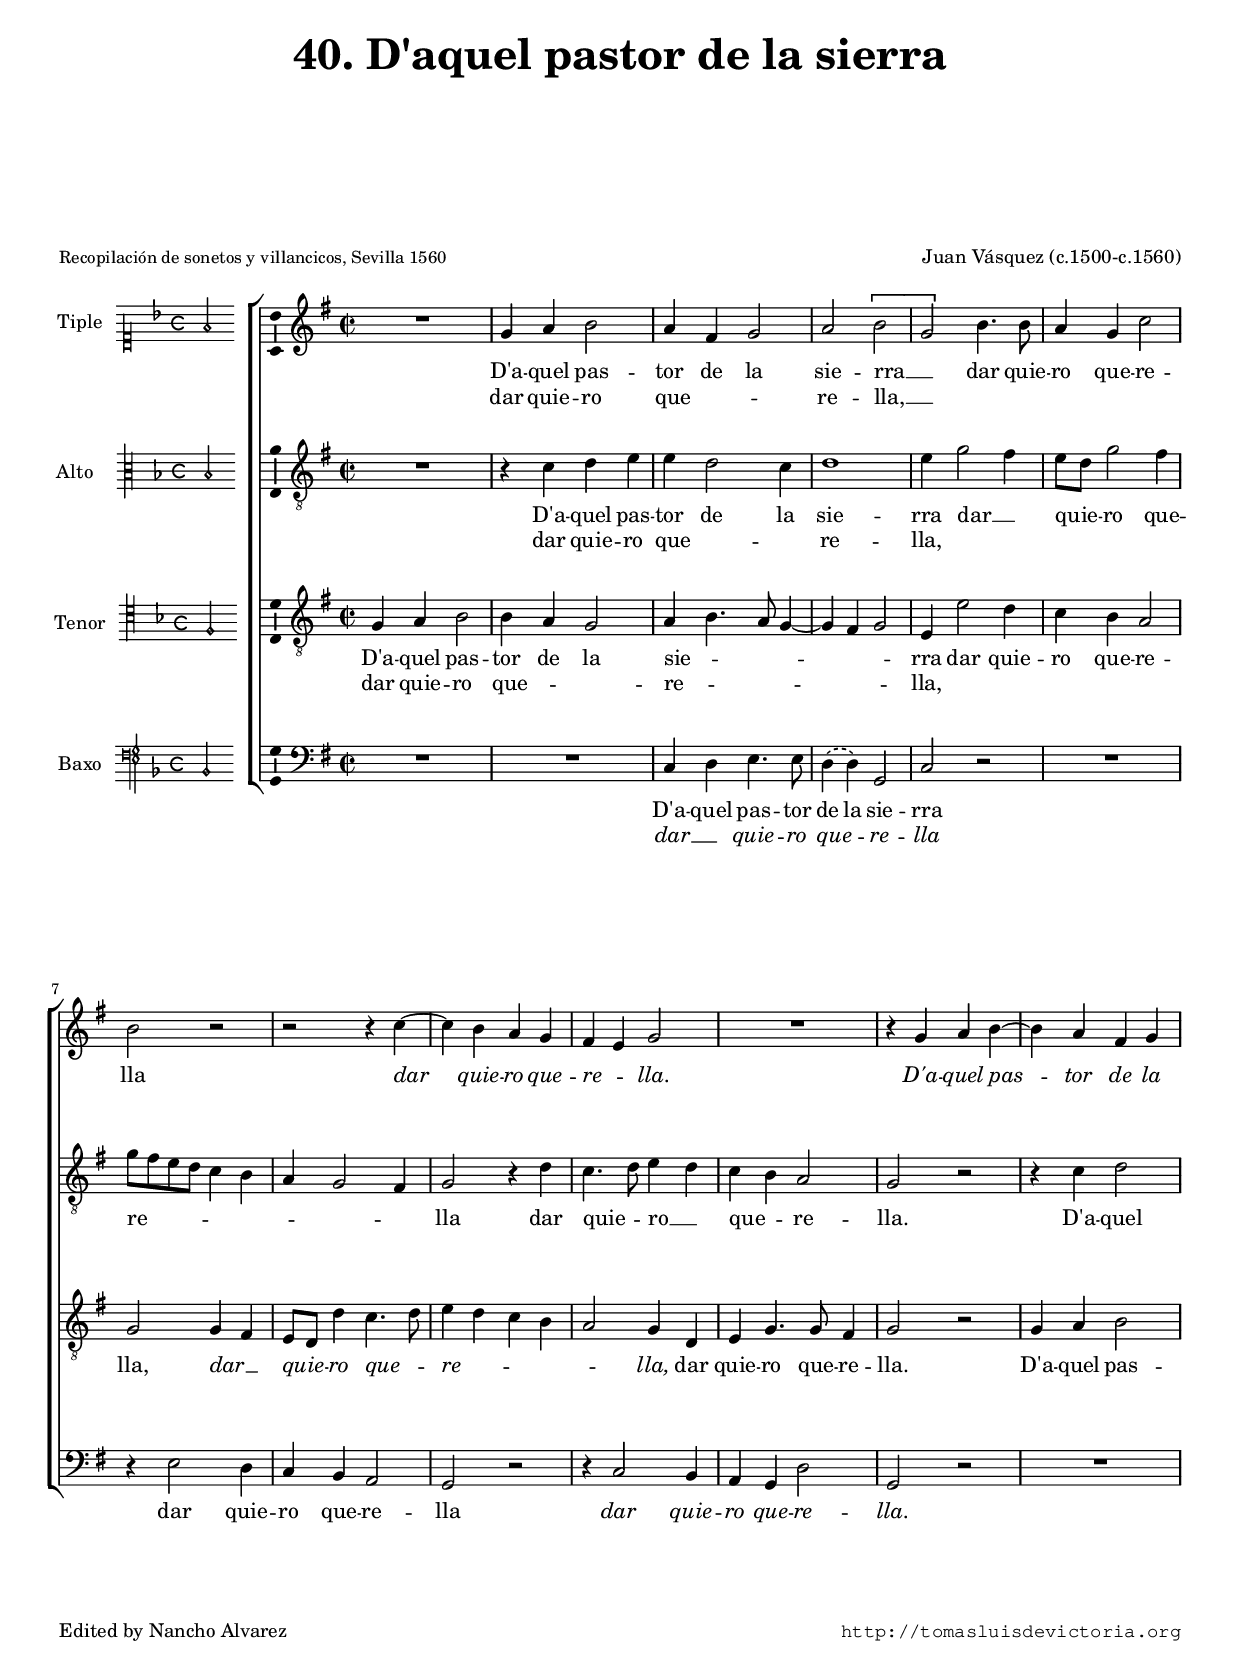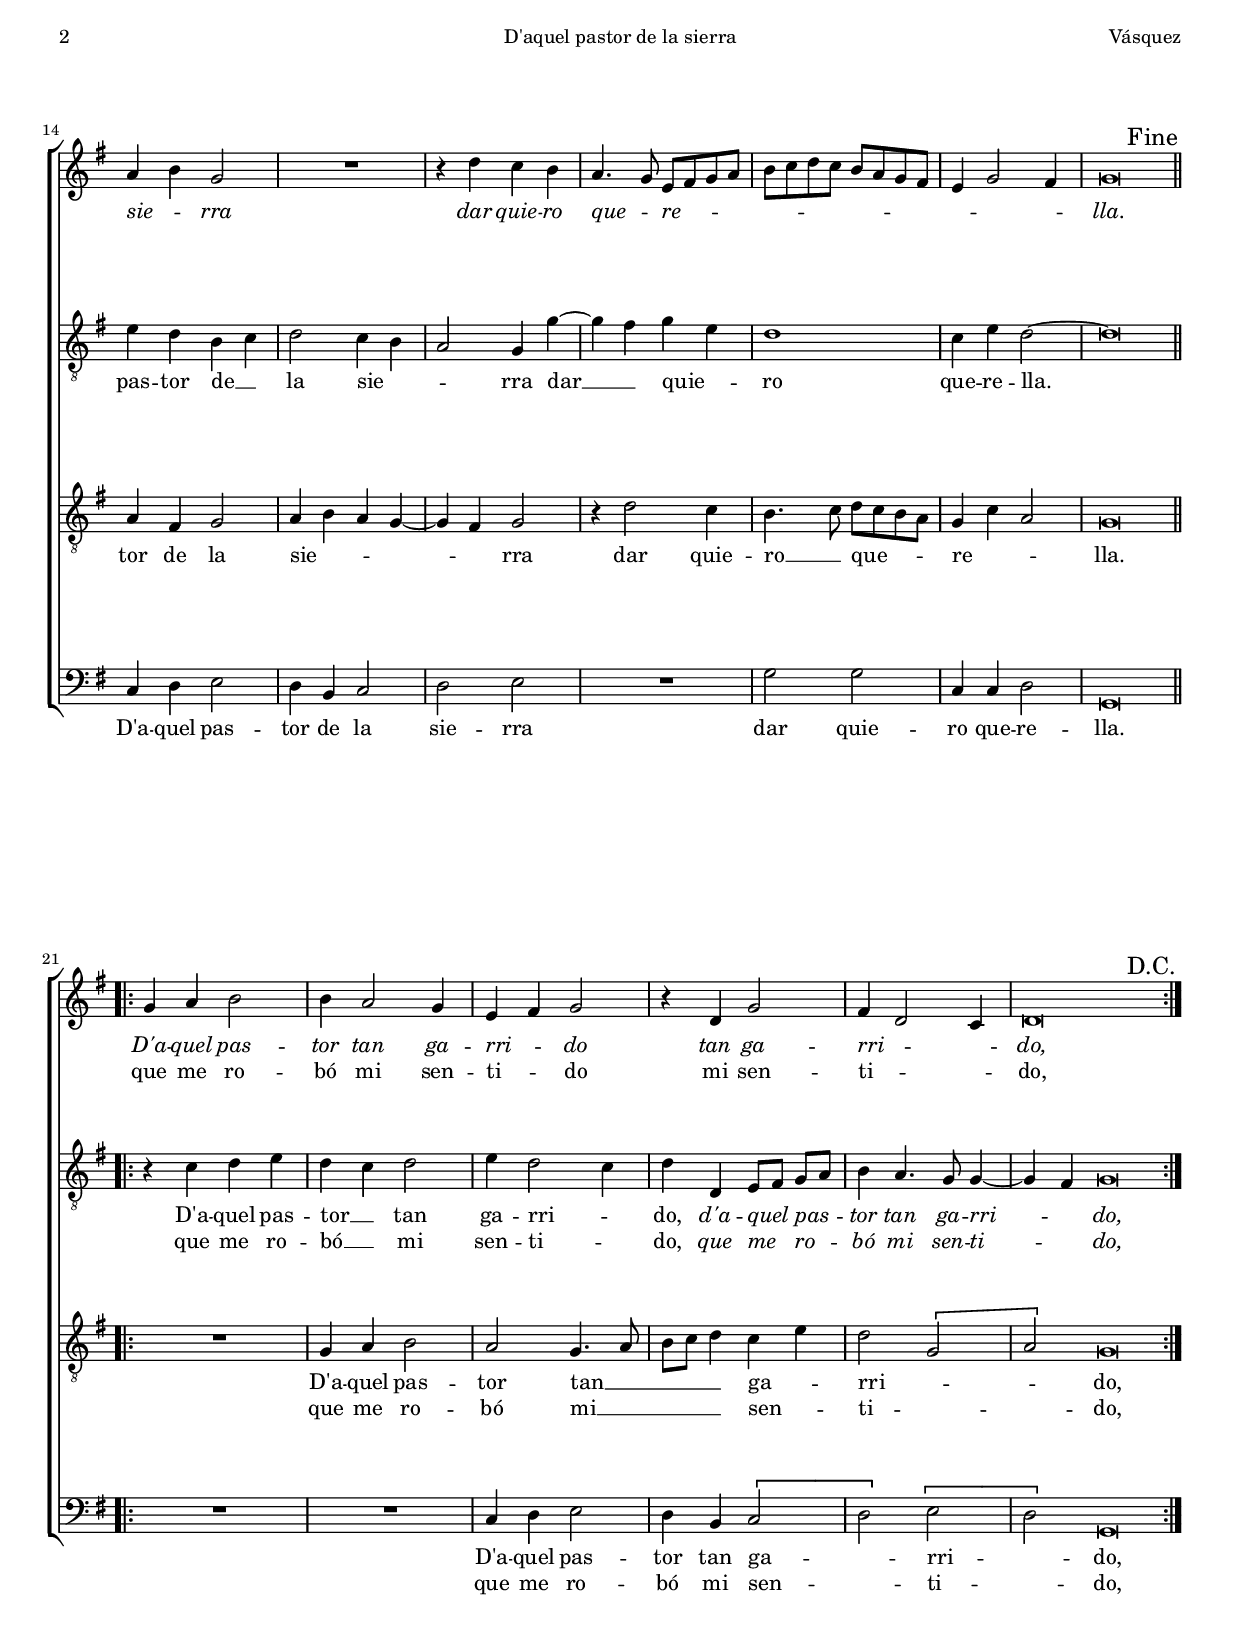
\version "2.18.0"

#(set-default-paper-size "a4")
#(set-global-staff-size 16.6)
#(ly:set-option 'point-and-click #f)
%mobile -s14.0 -i2.8

italicas=\override LyricText.font-shape = #'italic
rectas=\override LyricText.font-shape = #'upright
ss=\once \set suggestAccidentals = ##t
incipitwidth = 20
mtempo={\tempo 4 = 100}
mtempob={\tempo 4 = 50}
mt=#(define-music-function (parser location offset) (number?) ; move lyric text
      #{ \once \override LyricText.X-offset = -$offset #})

htitle="D'aquel pastor de la sierra"
hcomposer="Vásquez"

\header {
	title=\markup{\fontsize #3 "40. D'aquel pastor de la sierra"}
	%subtitle=\markup{""}
	subsubtitle=\markup{\null \vspace #6 }
        composer = \markup{"Juan Vásquez (c.1500-c.1560)"}
        pdfauthor=\composer
        %opus="(-)"
	poet=\markup{\smaller "Recopilación de sonetos y villancicos, Sevilla 1560"} 
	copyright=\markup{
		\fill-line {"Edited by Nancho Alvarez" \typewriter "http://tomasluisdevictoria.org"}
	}
%	tagline=""
}

global={\key f \major \time 2/2 \skip 1*20
        \bar ".|:-||"
        \break
        \override Score.RehearsalMark.self-alignment-X=#right
        \override Score.RehearsalMark.break-visibility=#begin-of-line-invisible
        \mark \markup{"Fine"}
        \skip 1*6
        \bar ":|."
        \mark \markup{"D.C."}
}


cantus=\relative c'{
	R1
	f4 g a2
	g4 e f2
	g2 \[a
	f\] a4. a8
	g4 f bes2
	a r
	r2 r4 bes ~
	bes4 a g f
	e d f2
	R1
	r4 f g a ~
	a4 g e f
	g a f2
	R1
	r4 c' bes a
	g4. f8 d8[ e f g]
	a[ bes c bes] a[ g f e]
	d4 f2 e4
	f\breve*1/2
	f4 g a2
	a4 g2 f4
	d4 e f2
	r4 c f2
	e4 c2 bes4
	c\breve*1/2
}

altus=\relative c'{
	R1
	r4 bes c d
	d c2 bes4
	c1
	d4 f2 e4
	d8[ c] f2 e4
	f8[ e d c] bes4 a
	g4 f2 e4
	f2 r4 c'
	bes4. c8 d4 c
	bes4 a g2
	f r
	r4 bes c2
	d4 c a bes
	c2 bes4 a
	g2 f4 f' ~
	f4 e f d
	c1
	bes4 d c2 ~
	c\breve*1/2
	r4 bes c d
	c bes c2
	d4 c2 bes4
	c4 c,
	d8[ e] f[ g]
	a4 g4. f8 f4 ~
	f4 e \mtempob f\breve*1/4
}

tenor=\relative c{
	f4 g a2
	a4 g f2
	g4 a4. g8 f4 ~
	f e f2
	d4 d'2 c4
	bes4 a g2
	f f4 e
	d8[ c] c'4 bes4. c8
	d4 c bes a
	g2 f4 c
	d f4. f8 e4
	f2 r
	f4 g a2
	g4 e f2
	g4 a g f ~
	f e f2
	r4 c'2 bes4
	a4. bes8 c[ bes a g]
	f4 bes g2
	f\breve*1/2
	R1
	f4 g a2
	g f4. g8
	a[ bes] c4 bes4 d
	c2 \[f,2
	g\] f\breve*1/4
}

bassus=\relative c{
	R1*2
	bes4 c d4. d8
	\phrasingSlurDashed
	c4\( c\) f,2
	bes r
	R1
	r4 d2 c4
	bes4 a g2
	f r
	r4 bes2 a4
	g4 f c'2
	f, r
	R1
	bes4 c d2
	c4 a bes2
	c d
	R1
	f2 f
	bes,4 bes c2
	f,\breve*1/2
	R1*2
	bes4  c d2
	c4 a \[bes2
	c\] \[d
	c\] f,\breve*1/4
}

textocantus=\lyricmode{
D'a -- quel pas -- tor de la sie -- rra __ _
dar quie -- ro que -- re -- lla 
\italicas
dar quie -- ro que -- re -- _ lla.
D'a -- quel pas -- tor de la sie -- _ rra
dar quie -- ro que -- _ re -- _ _ _ _ _ lla.
D'a -- quel pas -- tor tan ga -- rri -- _ do
tan ga -- rri -- _ _ do,
}
textocantusb=\lyricmode{
dar quie -- ro \mt #1 que -- _ _ re -- lla, __ _
"  " _ _ _ _ _ 
_ _ _ _ _ _ _ _ _ _ _ _ 
_ _ _ _ _ _ _ _ _ _ _ _ _ _ _ _ 
que me ro -- bó mi sen -- ti -- _ do
mi sen -- ti -- _ _ do,
}

textoaltus=\lyricmode{
D'a -- quel pas -- tor de la sie -- rra
dar __ _ quie -- ro que -- re -- _ _ _ _ _ lla
dar quie -- _ ro __ _ que -- _ re -- lla.
D'a -- quel pas -- tor de __ _ la sie -- _ _ rra
dar __ _ quie -- _ ro que -- re -- lla.
D'a -- quel pas -- tor __ _ tan ga -- rri -- _ do,
\italicas
d'a -- quel pas -- tor tan ga -- rri -- _ do,
}

textoaltusb=\lyricmode{
dar quie -- ro \mt #1 que -- _ _ re -- lla,
"  " _ _ _ _ _ 
_ _ _ _ _ _ _ _ _ _ _ _ 
_ _ _ _ _ _ _ _ _ _ _ _ 
_ _ _ _ _ _ _ _ _ _ 
que me ro -- bó __ _ mi sen -- ti -- _ do,
\italicas
que me ro -- bó mi sen -- ti -- _ do,
}

textotenor=\lyricmode{
D'a -- quel pas -- tor de la sie -- _ _ _ _ _ rra
dar quie -- ro que -- re -- lla,
\italicas
dar __ _ quie -- ro que -- _ re -- _ _ _ _ lla,
\rectas
dar quie -- ro que -- re -- lla.
D'a -- quel pas -- tor de la sie -- _ _ _ _ rra
dar quie -- ro __ _ que -- re -- _ _ lla.
D'a -- quel pas -- tor tan __ _ _ _ ga -- _ rri -- _ _ do,
}
textotenorb=\lyricmode{
dar quie -- ro \mt #1 que -- _ _ re -- _ _ _ _ _ lla,
"  " _ _ _ _ _ 
_ _ _ _ _ _ _ _ _ _ _ _ 
_ _ _ _ _ _ _ _ _ _ _ _ 
_ _ _ _ _ _ _ _ _ _ _ _ 
_ _ _ 
que me ro -- bó mi __ _ _ _ sen -- _ ti -- _ _ do,
}

textobassus=\lyricmode{
D'a -- quel pas -- tor de la sie -- rra
dar quie -- ro que -- re -- lla
\italicas
dar quie -- ro que -- re -- lla.
\rectas
D'a -- quel pas -- tor de la sie -- rra
dar quie -- ro que -- re -- lla.
D'a -- quel pas -- tor tan ga -- _ rri -- _ do,
}
textobassusb=\lyricmode{
\italicas
\mt #1 dar __ _ quie -- ro \mt #.5 que -- _ re -- lla
\rectas
"  " _ _ _ _ _ 
_ _ _ _ _ _ _ _ _ _ _ _ 
_ _ _ _ _ _ _ _ 
que me ro -- bó mi sen -- _ ti -- _ do,
}


incipitcantus=\markup{
	\score{
		{ 
		\set Staff.instrumentName="Tiple  "
		\override NoteHead.style = #'neomensural
		\override Staff.TimeSignature.style = #'neomensural
		\cadenzaOn 
		\clef "petrucci-c1"
		\key f \major
		\time 4/4
		f'2
		} 

	\layout { line-width=\incipitwidth indent = 0 }
	}
}

incipitaltus=\markup{
	\score{
		{ 
		\set Staff.instrumentName="Alto    "
		\override NoteHead.style = #'neomensural 
		\override Staff.TimeSignature.style = #'neomensural
		\cadenzaOn 
		\clef "petrucci-c3"
		\key f \major
		\time 4/4
                bes2
		} 
	\layout { line-width=\incipitwidth indent = 0 }
	}
}


incipittenor=\markup{
	\score{
		{ 
		\set Staff.instrumentName="Tenor  "
		\override NoteHead.style = #'neomensural 
		\override Staff.TimeSignature.style = #'neomensural
		\cadenzaOn 
		\clef "petrucci-c4"
		\key f \major
		\time 4/4
                f2
		} 
	\layout { line-width=\incipitwidth indent=0 }
	}
}

incipitbassus=\markup{
	\score{
		{ 
		\set Staff.instrumentName="Baxo  "
		\override NoteHead.style = #'neomensural
		\override Staff.TimeSignature.style = #'neomensural
		\cadenzaOn 
		\clef "petrucci-f4"
		\key f \major
		\time 4/4
                bes,2
		} 
	\layout { line-width=\incipitwidth indent = 0 }
	}
}

%\layout {
%       \context {\Voice
%               \remove Ligature_bracket_engraver
%               \consists Mensural_ligature_engraver
%       }
%       line-width=\incipitwidth
%       indent = 0
%}

\score {\transpose c' d'{
\new ChoirStaff<<

	\new Staff <<\global
	\new Voice="v1" {
		\set Staff.instrumentName=\incipitcantus
		\clef "treble"
		\cantus }
	\new Lyrics \lyricsto "v1" {\textocantus }
	\new Lyrics \lyricsto "v1" {\textocantusb }
	>>

	\new Staff <<\global
	\new Voice="v2" {
		\set Staff.instrumentName=\incipitaltus
		\clef "G_8"
		\altus }
	\new Lyrics \lyricsto "v2" {\textoaltus }
	\new Lyrics \lyricsto "v2" {\textoaltusb }
	>>
	
	\new Staff <<\global
	\new Voice="v3" {
		\set Staff.instrumentName=\incipittenor
		\clef "G_8"
		\tenor }
	\new Lyrics \lyricsto "v3" {\textotenor }
	\new Lyrics \lyricsto "v3" {\textotenorb }
	>>

	\new Staff <<\global
	\new Voice="v4" {
		\set Staff.instrumentName=\incipitbassus
		\clef "bass"
		\bassus }
	\new Lyrics \lyricsto "v4" {\textobassus }
	\new Lyrics \lyricsto "v4" {\textobassusb }
	>>
	
>>

	} % transpose

\layout{ 
	\context {\Lyrics 
		\override VerticalAxisGroup.staff-affinity = #UP
		\override VerticalAxisGroup.nonstaff-relatedstaff-spacing =
			#'((basic-distance . 0) (minimum-distance . 0) (padding . 1))
		\override VerticalAxisGroup.nonstaff-nonstaff-spacing =
			#'((basic-distance . 0) (minimum-distance . 0) (padding . 1.1))
		\override LyricText.font-size = #1.2
		\override LyricHyphen.minimum-distance = #0.5
	}
	\context {\Score 
		tempoHideNote = ##t
		\override BarNumber.padding = #2 
	}
	\context {\Voice 
		%melismaBusyProperties = #'()
		autoBeaming = ##f
	}
	\context {\Staff 
                %\RemoveEmptyStaves
                %\override VerticalAxisGroup.remove-first = ##t
		\override VerticalAxisGroup.staff-staff-spacing =
			#'((basic-distance . 11) (minimum-distance . 0) (padding . 1))
		\consists Ambitus_engraver 
		\override LigatureBracket.padding = #1
	}
}

%\midi { \mtempo }

}


\paper{
	evenHeaderMarkup=\markup  \fill-line { \fromproperty #'page:page-number-string \htitle \hcomposer }
	oddHeaderMarkup= \markup  \fill-line { \on-the-fly #not-first-page \hcomposer \on-the-fly #not-first-page \htitle \on-the-fly #not-first-page \fromproperty #'page:page-number-string }
	%system-count=5
	%page-count = 2
	%systems-per-page = 3
	ragged-last-bottom = ##f
	indent=3.4\cm
	system-system-spacing =
	#'((basic-distance . 20) (minimum-distance . 0) (padding . 5))
	top-system-spacing = % header
	#'((basic-distance . 9) (minimum-distance . 0) (padding . 0))
	last-bottom-spacing = % footer
	#'((basic-distance . 13) (minimum-distance . 0) (padding . 0))
	markup-system-spacing.padding = #3
	top-markup-spacing.padding = #10
}
